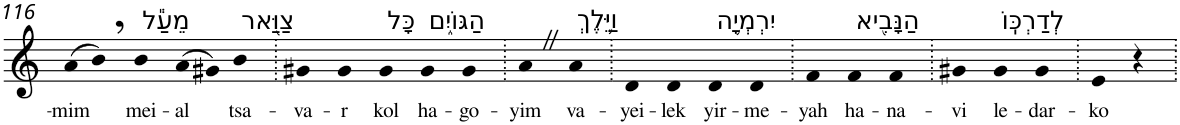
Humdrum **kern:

**kern	**text
*part1	*part1
*staff1	*staff1
*I"Piano	*
*I'Pno	*
!!LO:PB:g=z
*clefG2	*
*k[]	*
=116	=116
!	!LO:LY:b
(>8a	-mim
8b,)	.
!LO:TX:a:t=מֵעַ֕ל	!
!	!LO:LY:b
4b	mei-
!	!LO:LY:b
(>8a	-al
8g#X)	.
!LO:TX:a:t=צַוַּ֖אר	!
!	!LO:LY:b
4b	tsa-
=117.	=117.
!	!LO:LY:b
4g#X	-va-
!	!LO:LY:b
4g#	-r
!LO:TX:a:t=כָּל	!
!	!LO:LY:b
4g#	kol
!LO:TX:a:t=הַגּוֹיִ֑ם	!
!	!LO:LY:b
4g#	ha-
!	!LO:LY:b
4g#	-go-
=118.	=118.
!	!LO:LY:b
4aZ	-yim
!LO:TX:a:t=וַיֵּ֛לֶךְ	!
!	!LO:LY:b
4a	va-
=119.	=119.
!	!LO:LY:b
4d	-yei-
!	!LO:LY:b
4d	-lek
!LO:TX:a:t=יִרְמְיָ֥ה	!
!	!LO:LY:b
4d	yir-
!	!LO:LY:b
4d	-me-
=120.	=120.
!	!LO:LY:b
4f	-yah
!LO:TX:a:t=הַנָּבִ֖יא	!
!	!LO:LY:b
4f	ha-
!	!LO:LY:b
4f	-na-
=121.	=121.
!	!LO:LY:b
4g#X	-vi
!LO:TX:a:t=לְדַרְכּֽוֹ	!
!	!LO:LY:b
4g#	le-
!	!LO:LY:b
4g#	-dar-
=122.	=122.
!	!LO:LY:b
4e	-ko
4r	.
=.	=.
*-	*-
